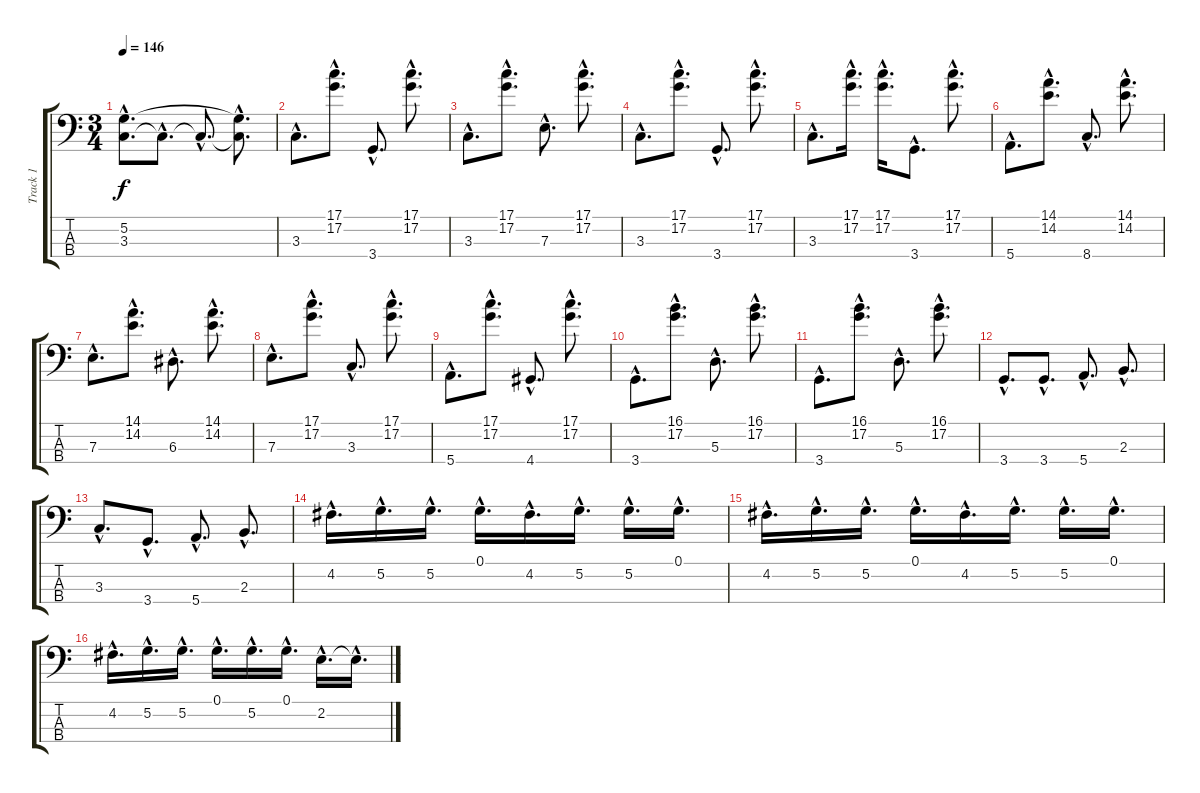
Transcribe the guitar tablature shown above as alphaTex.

\track ("Track 1" "Track 1") {instrument electricbassfinger}
\staff {score tabs}
\tuning (G2 D2 A1 E1) {hide}
\ts (3 4)
\tempo 146
\clef f4
\ks c
(5.2{hac} 3.3{hac}).8{d dy f} 3.3{hac t}.8{d} 3.3{hac t}.8{d} (5.2{hac t} 3.3{hac t}).8{d} |
3.3{hac}.8{d instrument electricbassfinger} (17.1{hac} 17.2{hac}).8{d} 3.4{hac}.8{d} (17.1{hac} 17.2{hac}).8{d} |
3.3{hac}.8{d} (17.1{hac} 17.2{hac}).8{d} 7.3{hac}.8{d} (17.1{hac} 17.2{hac}).8{d} |
3.3{hac}.8{d} (17.1{hac} 17.2{hac}).8{d} 3.4{hac}.8{d} (17.1{hac} 17.2{hac}).8{d} |
3.3{hac}.8{d} (17.1{hac} 17.2{hac}).16{d} (17.1{hac} 17.2{hac}).16{d} 3.4{hac}.8{d} (17.1{hac} 17.2{hac}).8{d} |
5.4{hac}.8{d} (14.1{hac} 14.2{hac}).8{d} 8.4{hac}.8{d} (14.1{hac} 14.2{hac}).8{d} |
7.3{hac}.8{d} (14.1{hac} 14.2{hac}).8{d} 6.3{hac}.8{d} (14.1{hac} 14.2{hac}).8{d} |
7.3{hac}.8{d} (17.1{hac} 17.2{hac}).8{d} 3.3{hac}.8{d} (17.1{hac} 17.2{hac}).8{d} |
5.4{hac}.8{d} (17.1{hac} 17.2{hac}).8{d} 4.4{hac}.8{d} (17.1{hac} 17.2{hac}).8{d} |
3.4{hac}.8{d} (16.1{hac} 17.2{hac}).8{d} 5.3{hac}.8{d} (16.1{hac} 17.2{hac}).8{d} |
3.4{hac}.8{d} (16.1{hac} 17.2{hac}).8{d} 5.3{hac}.8{d} (16.1{hac} 17.2{hac}).8{d} |
3.4{hac}.8{d instrument slapbass1} 3.4{hac}.8{d} 5.4{hac}.8{d} 2.3{hac}.8{d} |
3.3{hac}.8{d} 3.4{hac}.8{d} 5.4{hac}.8{d} 2.3{hac}.8{d} |
4.2{hac}.16{d} 5.2{hac}.16{d} 5.2{hac}.16{d} 0.1{hac}.16{d} 4.2{hac}.16{d} 5.2{hac}.16{d} 5.2{hac}.16{d} 0.1{hac}.16{d} |
4.2{hac}.16{d} 5.2{hac}.16{d} 5.2{hac}.16{d} 0.1{hac}.16{d} 4.2{hac}.16{d} 5.2{hac}.16{d} 5.2{hac}.16{d} 0.1{hac}.16{d} |
4.2{hac}.16{d} 5.2{hac}.16{d} 5.2{hac}.16{d} 0.1{hac}.16{d} 5.2{hac}.16{d} 0.1{hac}.16{d} 2.2{hac}.16{d} 2.2{hac t}.16{d}
